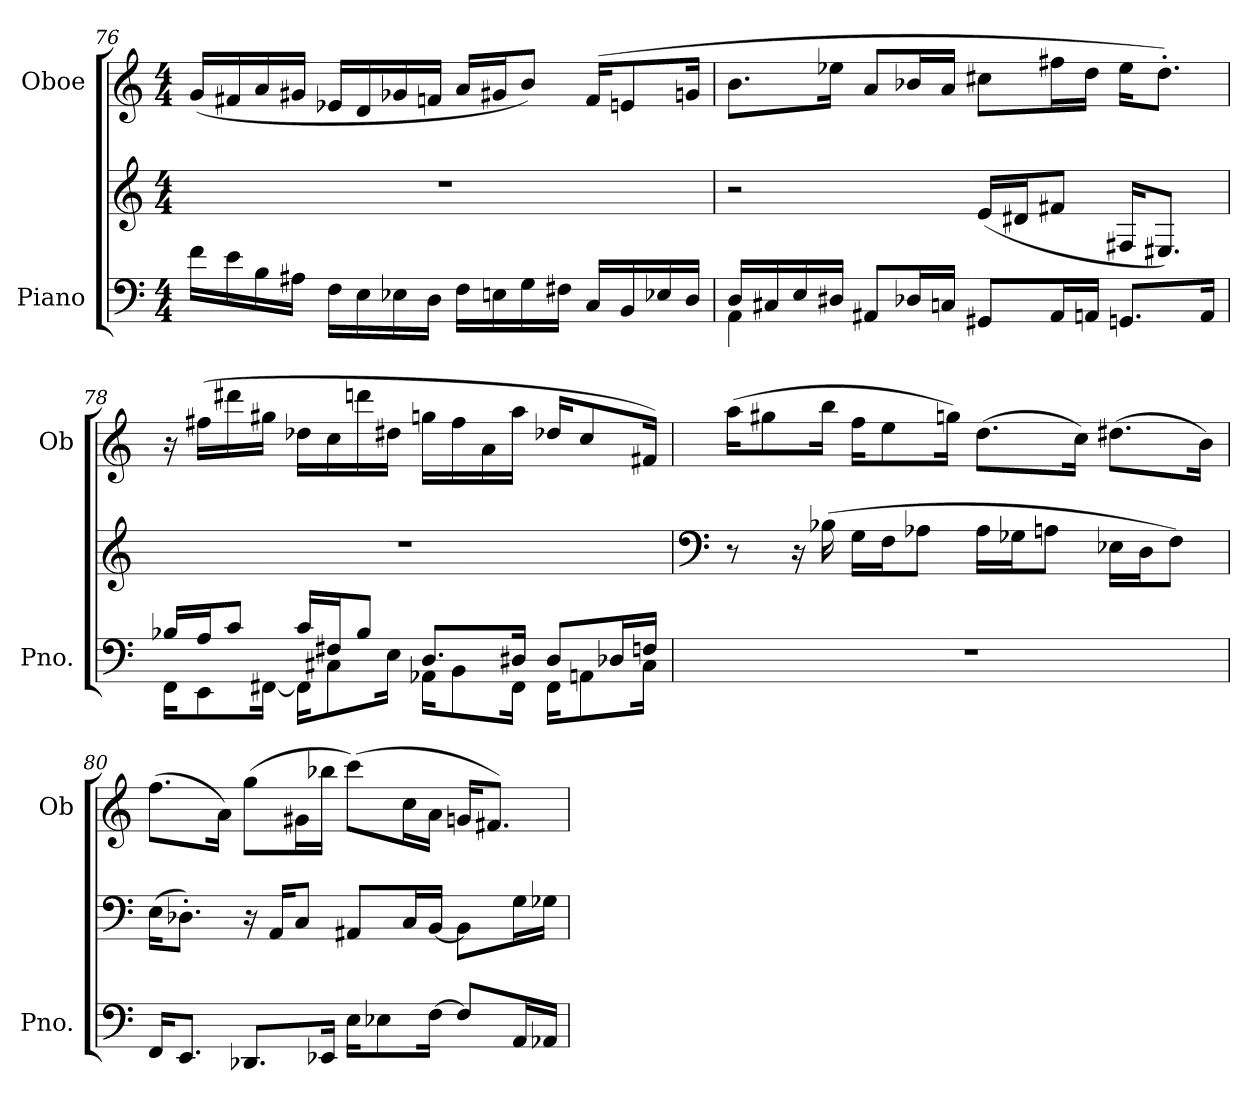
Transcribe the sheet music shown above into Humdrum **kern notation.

**kern	**kern	**kern
*part2	*part2	*part1
*staff3	*staff2	*staff1
*I"Piano	*	*I"Oboe
*I'Pno.	*	*I'Ob
!!LO:LB:g=z
*clefF4	*clefG2	*clefG2
*k[]	*k[]	*k[]
*M4/4	*M4/4	*M4/4
=76	=76	=76
*^	*	*
16f\LL	2ryy	1r	(<16g/LL
16e\	.	.	16f#X/
16B\	.	.	16a/
16A#X\JJ	.	.	16g#X/JJ
16F\LL	.	.	16e-X/LL
16E\	.	.	16d/
16E-X\	.	.	16g-X/
16D\JJ	.	.	16fn/JJ
4ryy	16F\LL	.	16a/LL
.	16En\	.	16g#X/J
.	16G\	.	8b/J)
.	16F#X\JJ	.	.
16C/LL	4ryy	.	(>16f/KL
16BB/	.	.	8en/
16E-X/	.	.	.
16D/JJ	.	.	16gn/Jk
=77	=77	=77	=77
16D/LL	4AA\	2r	8.b\L
16C#X/	.	.	.
16E/	.	.	.
16D#X/JJ	.	.	16ee-X\Jk
8AA#X/L	2.ryy	.	8a/L
16D-X/L	.	.	16b-X/L
16Cn/JJ	.	.	16a/JJ
8GG#X/L	.	(<16e/LL	8cc#X\L
.	.	16d#X/J	.
16AA#/L	.	8f#X/J	16ff#X\L
16AAn/JJ	.	.	16dd\JJ
8.GGn/L	.	16F#X/KL	16ee-\KL
.	.	8.E#X/J)	8.dd'\J)
16AA/Jk	.	.	.
!!LO:LB:g=z
=78	=78	=78	=78
16B-X/LL	16FF\KL	1r	16r
16A/J	8EE\	.	(>16ff#X\LL
8c/J	.	.	16ddd#X\
.	[16FF#X\Jk	.	16gg#X\JJ
16c/LL	16FF#\KL]	.	16dd-X\LL
16F#X/J	8C#X\	.	16cc\
8B-/J	.	.	16dddn\
.	16E\Jk	.	16dd#X\JJ
8.D/L	16AA-X\KL	.	16ggn\LL
.	8BB\	.	16ff#\
.	.	.	16a\
16D#X/Jk	16FF#\Jk	.	16aa\JJ
8D#/L	16FF#\KL	.	16dd-X/KL
.	8AAn\	.	8cc/
16D-X/L	.	.	.
16Fn/JJ	16C#\Jk	.	16f#X/Jk)
*v	*v	*	*
=79	=79	=79
*	*clefF4	*
1r	8r	(>16aa\KL
.	.	8gg#X\
.	16r	.
.	(>16B-X\	16bb\Jk
.	16G\LL	16ff\KL
.	16F\J	8ee\
.	8A-X\J	.
.	.	16ggn\Jk)
.	16A-\LL	(>8.dd\L
.	16G-X\J	.
.	8An\J	.
.	.	16cc\Jk)
.	16E-X\LL	(>8.dd#X\L
.	16D\J	.
.	8F\J)	.
.	.	16b\Jk)
!!LO:PB:g=z
=80	=80	=80
16FF/KL	(>16E\KL	(>8.ff\L
8.EE/J	8.D-X'\J)	.
.	.	16a\Jk)
8.DD-X/L	16r	(>8gg\L
.	16AA/KL	.
.	8C/J	16g#X\L
16EE-X/Jk	.	16bb-X\JJ
16E\KL	8AA#X/L	(>8ccc\L)
8E-X\	.	.
.	16C/L	16cc\L
[16F\Jk	[16BB/JJ	16a\JJ
8F/L]	8BB\L]	16gn/KL
.	.	8.f#X/J)
16AA/L	16G\L	.
16AA-X/JJ	16G-X\JJ	.
=	=	=
*-	*-	*-
